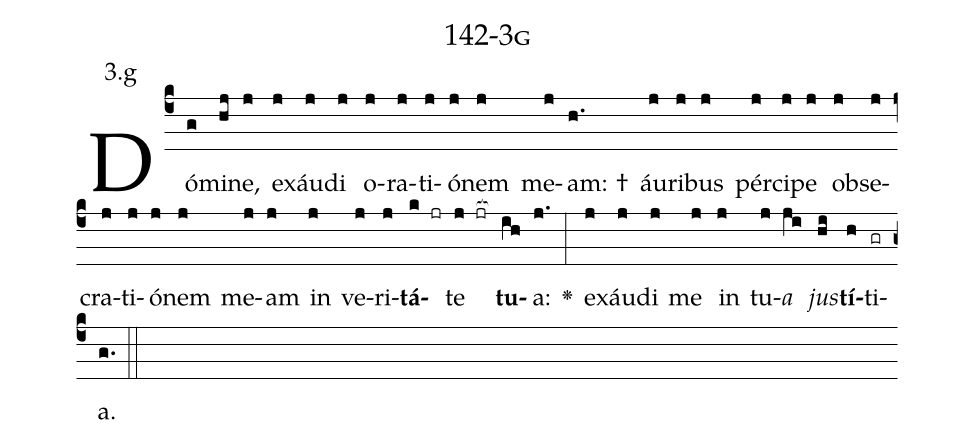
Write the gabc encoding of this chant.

name: 142-3g;
annotation: 3.g;
%%
(c4)Dó(g)mi(hj)ne,(j) ex(j)áu(j)di(j) o(j)ra(j)ti(j)ó(j)nem(j) me(j)am: †(h.) áu(j)ri(j)bus(j) pér(j)ci(j)pe(j) ob(j)se(j)cra(j)ti(j)ó(j)nem(j) me(j)am(j) in(j) ve(j)ri(j)<b>tá</b>(k jr)te(j jr[ocb:1{]) <b>tu</b>(ih[ocb:0}])a:(j.) <v>\greheightstar</v>(:) ex(j)áu(j)di(j) me(j) in(j) tu(j)<i>a</i>(ji) <i>jus</i>(hi)<b>tí</b>(h)ti(gr)a.(g.) (::)


%E(j) u(j) o(ji) u(hi) a(h) e.(g.) (::)
